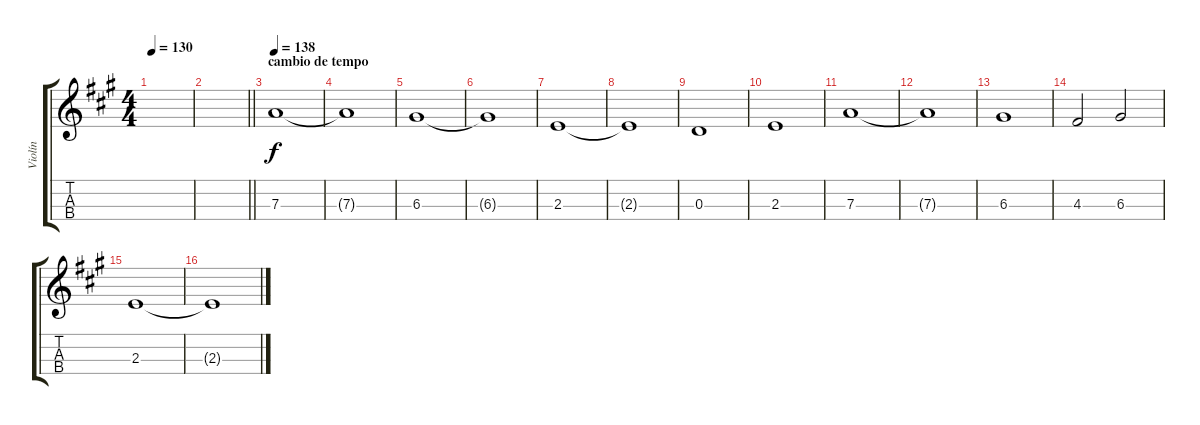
\track ("Violín" "Violín") {instrument electricgrandpiano}
\staff {score tabs}
\tuning (E5 A4 D4 G3) {hide}
\ts (4 4)
\tempo 130
\clef g2
\ks a
|
\barLineRight lightlight
|
\section ("" "cambio de tempo")
\tempo 138
7.3.1 |
7.3{t}.1 |
6.3.1 |
6.3{t}.1 |
2.3.1 |
2.3{t}.1 |
0.3.1 |
2.3.1 |
7.3.1 |
7.3{t}.1 |
6.3.1 |
4.3.2 6.3.2 |
2.3.1 |
2.3{t}.1
